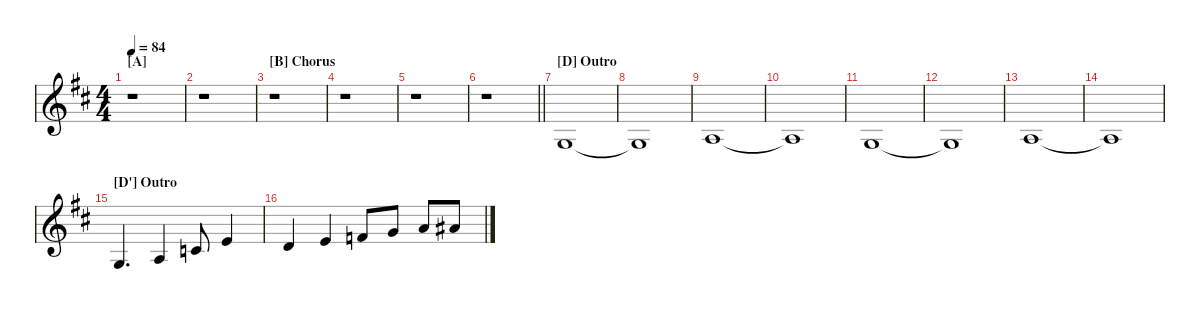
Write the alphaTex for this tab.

\hideDynamics
\bracketExtendMode nobrackets
\singleTrackTrackNamePolicy hidden
\multiTrackTrackNamePolicy hidden
\otherSystemsTrackNameOrientation horizontal
\track ("Violin" "Violin") {instrument violin}
\staff {score}
\tuning (E5 A4 D4 G3)
\ts (4 4)
\section ("A" "")
\tempo 84
\clef g2
\scale
0.333333
\ks d
r.1{dy f beam Down} |
\scale
0.333333 r.1{beam Down} |
\section ("B" "Chorus")
\scale
0.333333 r.1{beam Down} |
\scale
0.333333 r.1{beam Down} |
\scale
0.333333 r.1{beam Down} |
\scale
0.333333
\barLineRight lightlight
r.1{beam Down} |
\section ("D" "Outro")
\scale
0.333333 0.4{acc forcenatural}.1{beam Up} |
\scale
0.333333 0.4{t acc forcenatural}.1{beam Up} |
\scale
0.333333 2.4{acc forcenatural}.1{beam Up} |
\scale
0.333333 2.4{t acc forcenatural}.1{beam Up} |
\scale
0.333333 0.4{acc forcenatural}.1{beam Up} |
\scale
0.333333 0.4{t acc forcenatural}.1{beam Up} |
\scale
0.333333 2.4{acc forcenatural}.1{beam Up} |
\scale
0.333333 2.4{t acc forcenatural}.1{beam Up} |
\section ("D'" "Outro")
\scale
0.333333 0.4{acc forcenatural}.4{d beam Up} 2.4{acc forcenatural}.4{beam Up} 5.4{acc forcenatural}.8{beam Up} 2.3{acc forcenatural}.4{beam Up} |
\scale
0.333333 0.3{acc forcenatural}.4{beam Up} 2.3{acc forcenatural}.4{beam Up} 3.3{acc forcenatural}.8{beam Up} 5.3{acc forcenatural}.8{beam Up} 0.2{acc forcenatural}.8{beam Up} 1.2{acc #}.8{beam Up}
